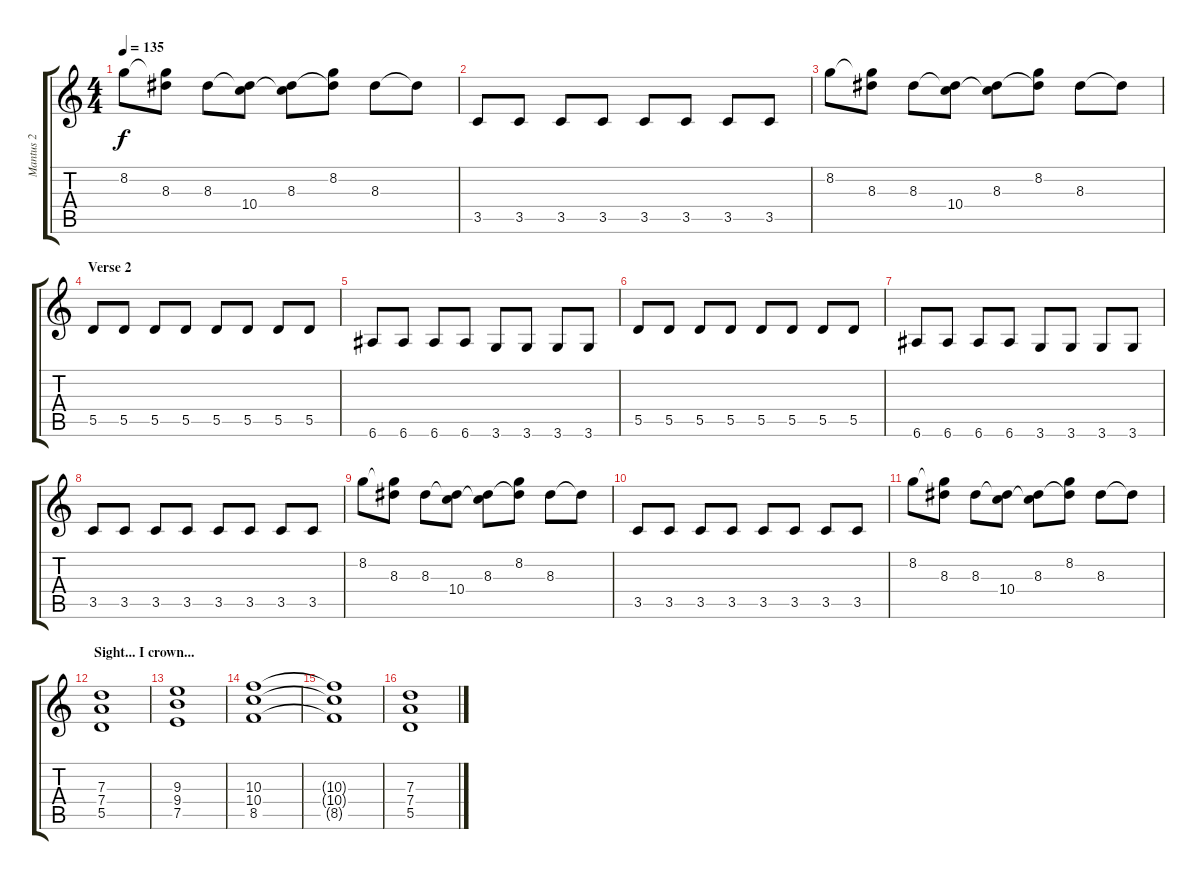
\track ("Mantus 2" "Mantus 2") {instrument distortionguitar}
\staff {score tabs}
\tuning (E4 B3 G3 D3 A2 E2) {hide}
\ts (4 4)
\tempo 135
\clef g2
\ks c
8.2.8{dy f} (8.2{t} 8.3).8 8.3.8 (8.3{t} 10.4).8 (8.3 10.4{t}).8 (8.2 8.3{t}).8 8.3.8 8.3{t}.8 |
3.5.8 3.5.8 3.5.8 3.5.8 3.5.8 3.5.8 3.5.8 3.5.8 |
8.2.8 (8.2{t} 8.3).8 8.3.8 (8.3{t} 10.4).8 (8.3 10.4{t}).8 (8.2 8.3{t}).8 8.3.8 8.3{t}.8 |
\section ("" "Verse 2")
5.5.8 5.5.8 5.5.8 5.5.8 5.5.8 5.5.8 5.5.8 5.5.8 |
6.6.8 6.6.8 6.6.8 6.6.8 3.6.8 3.6.8 3.6.8 3.6.8 |
5.5.8 5.5.8 5.5.8 5.5.8 5.5.8 5.5.8 5.5.8 5.5.8 |
6.6.8 6.6.8 6.6.8 6.6.8 3.6.8 3.6.8 3.6.8 3.6.8 |
3.5.8 3.5.8 3.5.8 3.5.8 3.5.8 3.5.8 3.5.8 3.5.8 |
8.2.8 (8.2{t} 8.3).8 8.3.8 (8.3{t} 10.4).8 (8.3 10.4{t}).8 (8.2 8.3{t}).8 8.3.8 8.3{t}.8 |
3.5.8 3.5.8 3.5.8 3.5.8 3.5.8 3.5.8 3.5.8 3.5.8 |
8.2.8 (8.2{t} 8.3).8 8.3.8 (8.3{t} 10.4).8 (8.3 10.4{t}).8 (8.2 8.3{t}).8 8.3.8 8.3{t}.8 |
\section ("" "Sight... I crown...")
(7.3 7.4 5.5).1 |
(9.3 9.4 7.5).1 |
(10.3 10.4 8.5).1 |
(10.3{t} 10.4{t} 8.5{t}).1 |
(7.3 7.4 5.5).1
